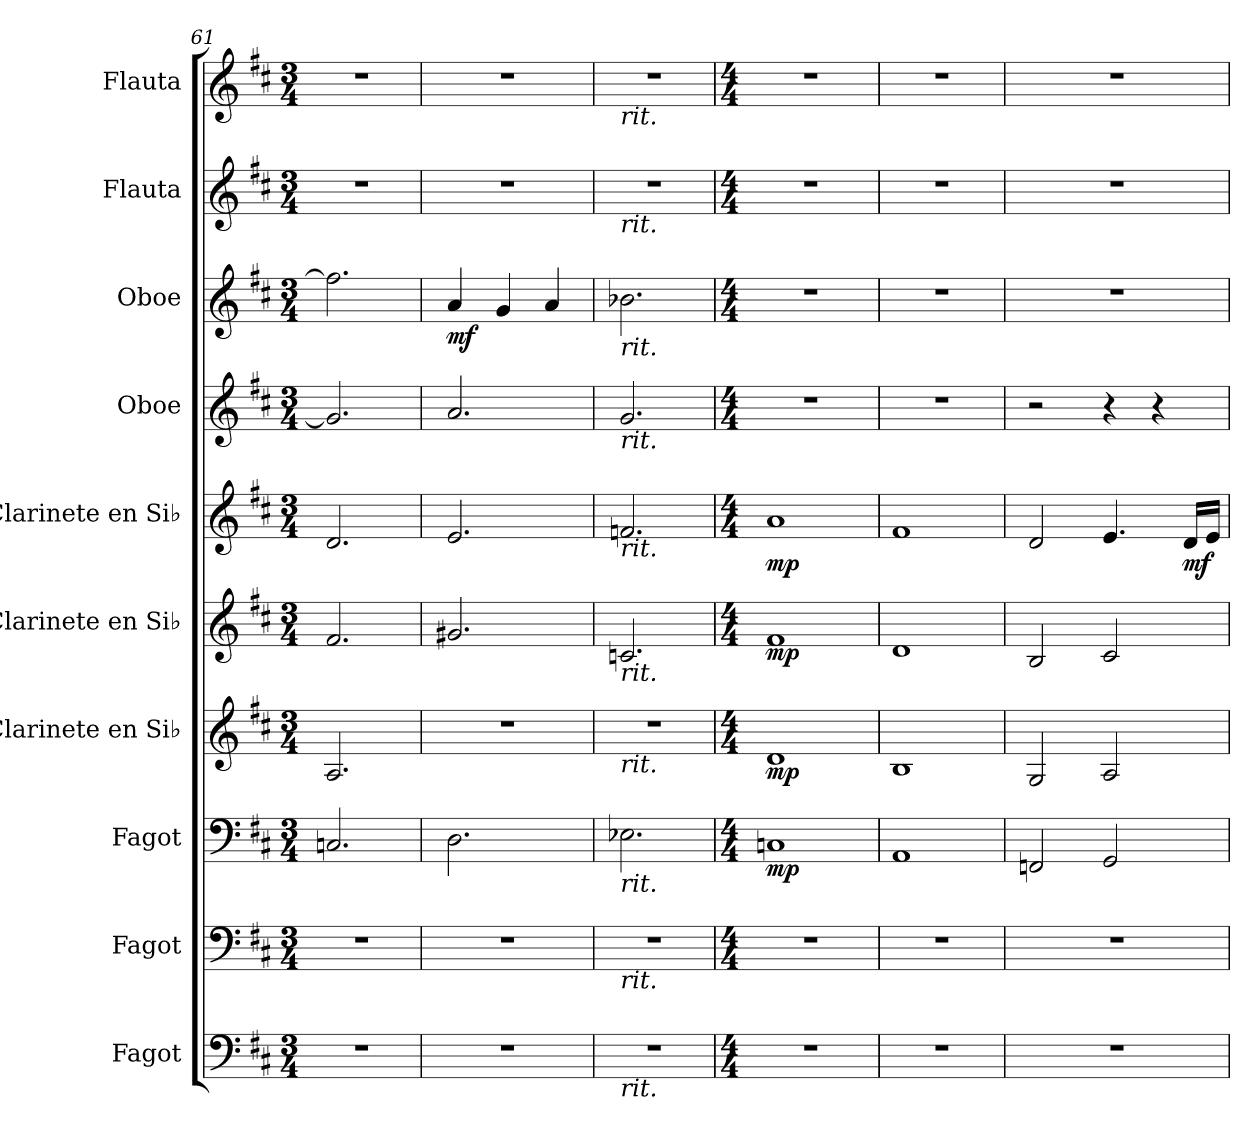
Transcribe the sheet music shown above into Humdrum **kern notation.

**kern	**kern	**kern	**dynam	**kern	**dynam	**kern	**dynam	**kern	**dynam	**kern	**kern	**dynam	**kern	**kern
*part10	*part9	*part8	*part8	*part7	*part7	*part6	*part6	*part5	*part5	*part4	*part3	*part3	*part2	*part1
*staff10	*staff9	*staff8	*staff8	*staff7	*staff7	*staff6	*staff6	*staff5	*staff5	*staff4	*staff3	*staff3	*staff2	*staff1
*I"Fagot	*I"Fagot	*I"Fagot	*	*I"Clarinete en Si♭	*	*I"Clarinete en Si♭	*	*I"Clarinete en Si♭	*	*I"Oboe	*I"Oboe	*	*I"Flauta	*I"Flauta
*I'Fag.	*I'Fag.	*I'Fag.	*	*I'Cl. Si♭	*	*I'Cl. Si♭	*	*I'Cl. Si♭	*	*I'Ob.	*I'Ob.	*	*I'Fl.	*I'Fl.
*clefF4	*clefF4	*clefF4	*	*clefG2	*	*clefG2	*	*clefG2	*	*clefG2	*clefG2	*	*clefG2	*clefG2
*	*	*	*	*ITrd1c2	*	*ITrd1c2	*	*ITrd1c2	*	*	*	*	*	*
*k[f#c#]	*k[f#c#]	*k[f#c#]	*	*k[]	*	*k[]	*	*k[]	*	*k[f#c#]	*k[f#c#]	*	*k[f#c#]	*k[f#c#]
*M3/4	*M3/4	*M3/4	*	*M3/4	*	*M3/4	*	*M3/4	*	*M3/4	*M3/4	*	*M3/4	*M3/4
=61	=61	=61	=61	=61	=61	=61	=61	=61	=61	=61	=61	=61	=61	=61
2.r	2.r	2.Cn/	.	2.G/	.	2.e/	.	2.c/	.	2.g/]	2.ff#\]	.	2.r	2.r
=62	=62	=62	=62	=62	=62	=62	=62	=62	=62	=62	=62	=62	=62	=62
!	!	!	!	!	!	!	!	!	!	!	!	!LO:DY:b	!	!
2.r	2.r	2.D\	.	2.r	.	2.f#X/	.	2.d/	.	2.a/	4a/	mf	2.r	2.r
.	.	.	.	.	.	.	.	.	.	.	4g/	.	.	.
.	.	.	.	.	.	.	.	.	.	.	4a/	.	.	.
=63	=63	=63	=63	=63	=63	=63	=63	=63	=63	=63	=63	=63	=63	=63
!	!	!	!	!	!	!	!	!	!	!	!	!	!	!LO:TX:b:i:t=rit.
!	!	!	!	!	!	!	!	!	!	!	!	!	!LO:TX:b:i:t=rit.	!
!	!	!	!	!	!	!	!	!	!	!	!LO:TX:b:i:t=rit.	!	!	!
!	!	!	!	!	!	!	!	!	!	!LO:TX:b:i:t=rit.	!	!	!	!
!	!	!	!	!	!	!	!	!LO:TX:b:i:t=rit.	!	!	!	!	!	!
!	!	!	!	!	!	!LO:TX:b:i:t=rit.	!	!	!	!	!	!	!	!
!	!	!	!	!LO:TX:b:i:t=rit.	!	!	!	!	!	!	!	!	!	!
!	!	!LO:TX:b:i:t=rit.	!	!	!	!	!	!	!	!	!	!	!	!
!	!LO:TX:b:i:t=rit.	!	!	!	!	!	!	!	!	!	!	!	!	!
!LO:TX:b:i:t=rit.	!	!	!	!	!	!	!	!	!	!	!	!	!	!
2.r	2.r	2.E-X\	.	2.r	.	2.B-X/	.	2.e-X/	.	2.g/	2.b-X\	.	2.r	2.r
=64	=64	=64	=64	=64	=64	=64	=64	=64	=64	=64	=64	=64	=64	=64
*M4/4	*M4/4	*M4/4	*	*M4/4	*	*M4/4	*	*M4/4	*	*M4/4	*M4/4	*	*M4/4	*M4/4
*	*	*	*	*	*	*	*	*	*	*	*	*	*	*MM75
!	!	!	!LO:DY:b	!	!LO:DY:b	!	!LO:DY:b	!	!LO:DY:b	!	!	!	!	!
1r	1r	1Cn	mp	1c	mp	1e	mp	1g	mp	1r	1r	.	1r	1r
=65	=65	=65	=65	=65	=65	=65	=65	=65	=65	=65	=65	=65	=65	=65
1r	1r	1AA	.	1A	.	1c	.	1e	.	1r	1r	.	1r	1r
=66	=66	=66	=66	=66	=66	=66	=66	=66	=66	=66	=66	=66	=66	=66
1r	1r	2FFn/	.	2F/	.	2A/	.	2c/	.	2r	1r	.	1r	1r
.	.	2GG/	.	2G/	.	2B/	.	4.d/	.	4r	.	.	.	.
.	.	.	.	.	.	.	.	.	.	4r	.	.	.	.
!	!	!	!	!	!	!	!	!	!LO:DY:b	!	!	!	!	!
.	.	.	.	.	.	.	.	16c/LL	mf	.	.	.	.	.
.	.	.	.	.	.	.	.	16d/JJ	.	.	.	.	.	.
=	=	=	=	=	=	=	=	=	=	=	=	=	=	=
*-	*-	*-	*-	*-	*-	*-	*-	*-	*-	*-	*-	*-	*-	*-
